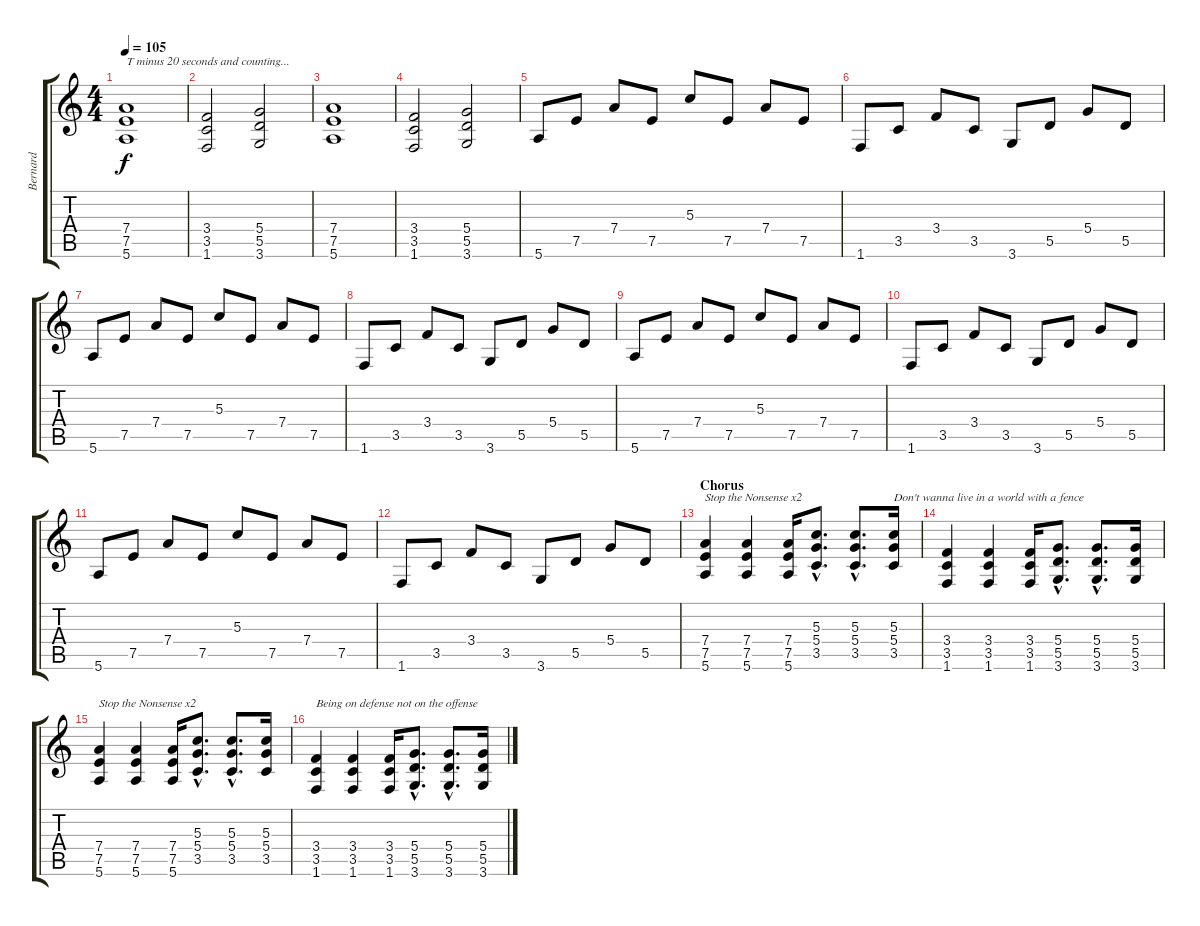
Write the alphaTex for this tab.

\track ("Bernard" "Bernard") {instrument distortionguitar}
\staff {score tabs}
\tuning (E4 B3 G3 D3 A2 E2) {hide}
\ts (4 4)
\tempo 105
\clef g2
\ks c
(7.4 7.5 5.6).1{txt "T minus 20 seconds and counting..." dy f} |
(3.4 3.5 1.6).2 (5.4 5.5 3.6).2 |
(7.4 7.5 5.6).1 |
(3.4 3.5 1.6).2 (5.4 5.5 3.6).2 |
5.6.8 7.5.8 7.4.8 7.5.8 5.3.8 7.5.8 7.4.8 7.5.8 |
1.6.8 3.5.8 3.4.8 3.5.8 3.6.8 5.5.8 5.4.8 5.5.8 |
5.6.8 7.5.8 7.4.8 7.5.8 5.3.8 7.5.8 7.4.8 7.5.8 |
1.6.8 3.5.8 3.4.8 3.5.8 3.6.8 5.5.8 5.4.8 5.5.8 |
5.6.8 7.5.8 7.4.8 7.5.8 5.3.8 7.5.8 7.4.8 7.5.8 |
1.6.8 3.5.8 3.4.8 3.5.8 3.6.8 5.5.8 5.4.8 5.5.8 |
5.6.8 7.5.8 7.4.8 7.5.8 5.3.8 7.5.8 7.4.8 7.5.8 |
1.6.8 3.5.8 3.4.8 3.5.8 3.6.8 5.5.8 5.4.8 5.5.8 |
\section ("" "Chorus")
(7.4 7.5 5.6).4{txt "Stop the Nonsense x2" volume 8} (7.4 7.5 5.6).4 (7.4 7.5 5.6).16 (5.3{hac} 5.4{hac} 3.5{hac}).8{d} (5.3{hac} 5.4{hac} 3.5{hac}).8{d} (5.3 5.4 3.5).16{txt "Don't wanna live in a world with a fence"} |
(3.4 3.5 1.6).4 (3.4 3.5 1.6).4 (3.4 3.5 1.6).16 (5.4{hac} 5.5{hac} 3.6{hac}).8{d} (5.4{hac} 5.5{hac} 3.6{hac}).8{d} (5.4 5.5 3.6).16 |
(7.4 7.5 5.6).4{txt "Stop the Nonsense x2"} (7.4 7.5 5.6).4 (7.4 7.5 5.6).16 (5.3{hac} 5.4{hac} 3.5{hac}).8{d} (5.3{hac} 5.4{hac} 3.5{hac}).8{d} (5.3 5.4 3.5).16 |
(3.4 3.5 1.6).4{txt "Being on defense not on the offense"} (3.4 3.5 1.6).4 (3.4 3.5 1.6).16 (5.4{hac} 5.5{hac} 3.6{hac}).8{d} (5.4{hac} 5.5{hac} 3.6{hac}).8{d} (5.4 5.5 3.6).16
